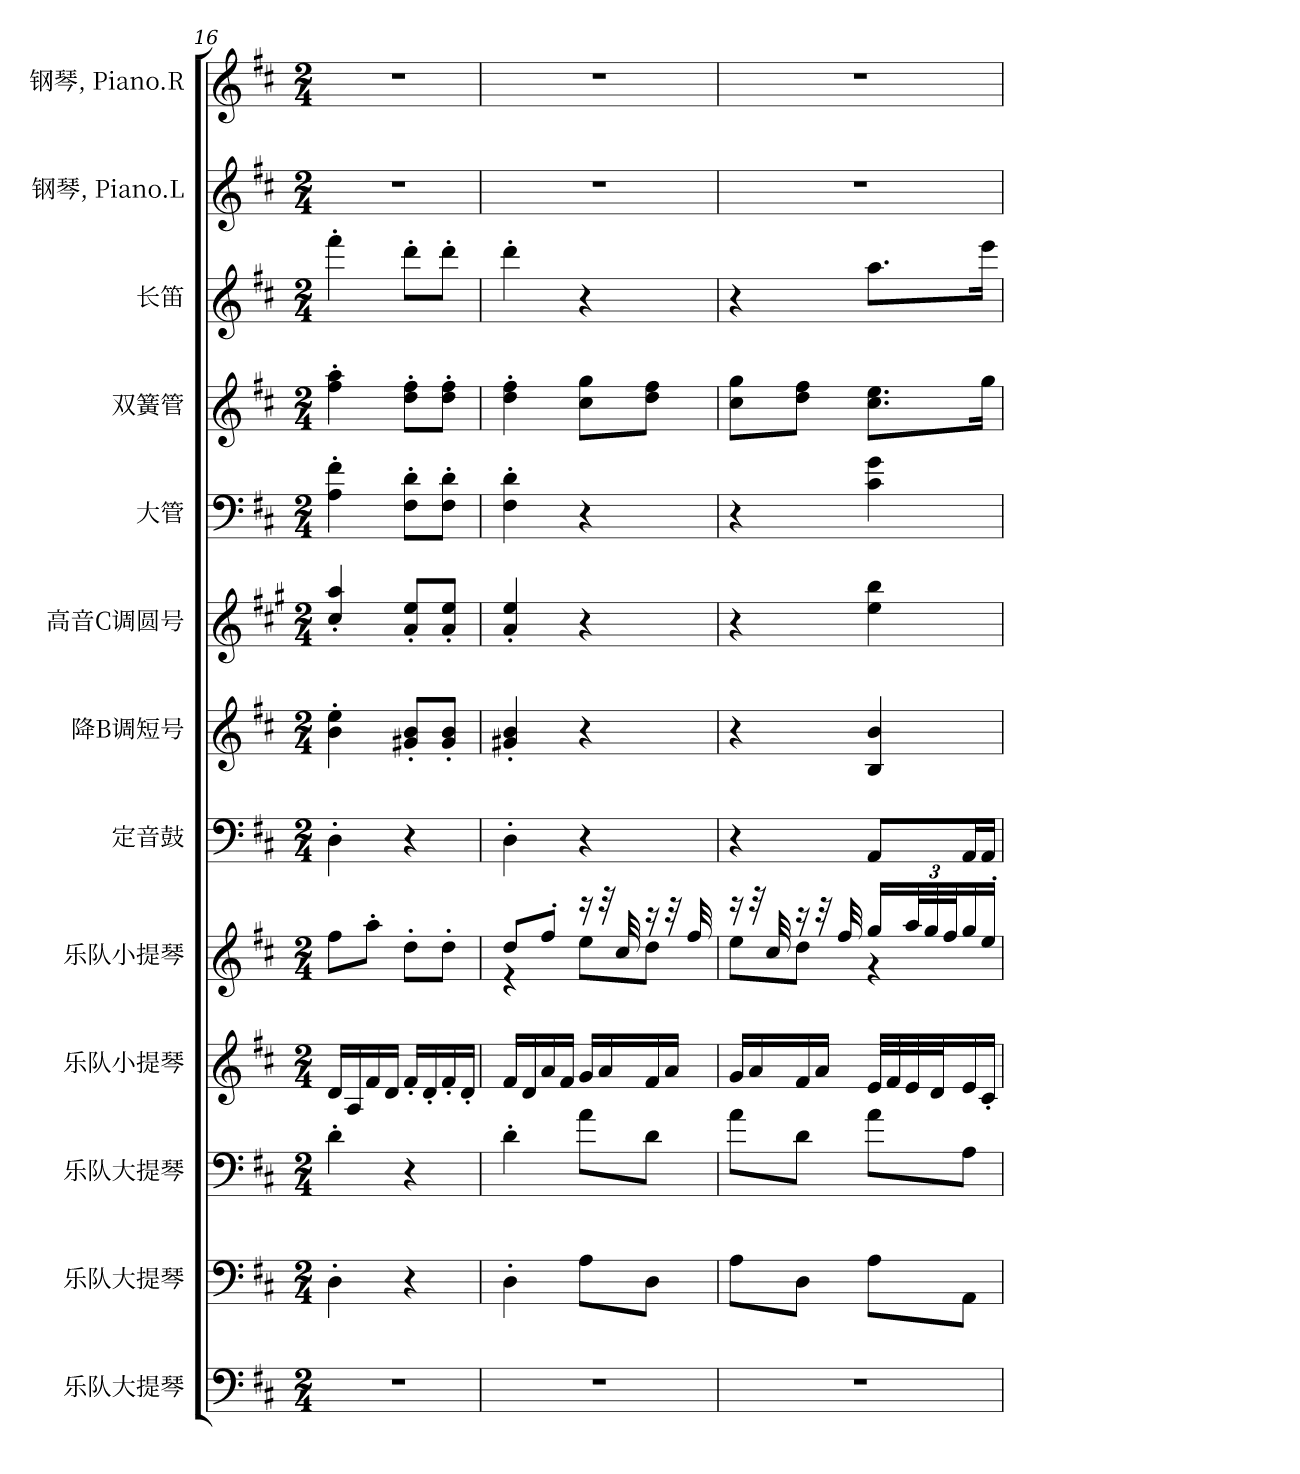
**kern	**kern	**kern	**kern	**kern	**kern	**kern	**kern	**kern	**kern	**kern	**kern	**kern
*part13	*part12	*part11	*part10	*part9	*part8	*part7	*part6	*part5	*part4	*part3	*part2	*part1
*staff13	*staff12	*staff11	*staff10	*staff9	*staff8	*staff7	*staff6	*staff5	*staff4	*staff3	*staff2	*staff1
*I"乐队大提琴	*I"乐队大提琴	*I"乐队大提琴	*I"乐队小提琴	*I"乐队小提琴	*I"定音鼓	*I"降B调短号	*I"高音C调圆号	*I"大管	*I"双簧管	*I"长笛	*I"钢琴, Piano.L	*I"钢琴, Piano.R
*	*	*	*	*	*	*	*	*	*	*	*I'Pno.	*I'Pno.
*clefF4	*clefF4	*clefF4	*clefG2	*clefG2	*clefF4	*clefG2	*clefG2	*clefF4	*clefG2	*clefG2	*clefG2	*clefG2
*	*	*	*	*	*	*ITrd1c2	*ITrd4c7	*	*	*	*	*
*k[f#c#]	*k[f#c#]	*k[f#c#]	*k[f#c#]	*k[f#c#]	*k[f#c#]	*k[]	*k[f#c#]	*k[f#c#]	*k[f#c#]	*k[f#c#]	*k[f#c#]	*k[f#c#]
*M2/4	*M2/4	*M2/4	*M2/4	*M2/4	*M2/4	*M2/4	*M2/4	*M2/4	*M2/4	*M2/4	*M2/4	*M2/4
=16	=16	=16	=16	=16	=16	=16	=16	=16	=16	=16	=16	=16
2r	4D'\	4d'\	16d/LL	8ff#\L	4D'\	4a\' 4dd\'	4f#/' 4dd/'	4A\' 4f#\'	4ff#\' 4aa\'	4fff#'\	2r	2r
.	.	.	16A/	.	.	.	.	.	.	.	.	.
.	.	.	16f#/	8aa'\J	.	.	.	.	.	.	.	.
.	.	.	16d/JJ	.	.	.	.	.	.	.	.	.
.	4r	4r	16f#'/LL	8dd'\L	4r	8f#X/' 8a/'L	8d/' 8a/'L	8F#\' 8d\'L	8dd\' 8ff#\'L	8ddd'\L	.	.
.	.	.	16d'/	.	.	.	.	.	.	.	.	.
.	.	.	16f#'/	8dd'\J	.	8f#/' 8a/'J	8d/' 8a/'J	8F#\' 8d\'J	8dd\' 8ff#\'J	8ddd'\J	.	.
.	.	.	16d'/JJ	.	.	.	.	.	.	.	.	.
!!LO:PB:g=z
=17	=17	=17	=17	=17	=17	=17	=17	=17	=17	=17	=17	=17
*	*	*	*	*^	*	*	*	*	*	*	*	*
2r	4D'\	4d'\	16f#/LL	8dd/L	4r	4D'\	4f#X/' 4a/'	4d/' 4a/'	4F#\' 4d\'	4dd\' 4ff#\'	4ddd'\	2r	2r
.	.	.	16d/	.	.	.	.	.	.	.	.	.	.
.	.	.	16a/	8ff#'/J	.	.	.	.	.	.	.	.	.
.	.	.	16f#/JJ	.	.	.	.	.	.	.	.	.	.
.	8A\L	8a\L	16g/LL	16r	8ee\L	4r	4r	4r	4r	8cc#\ 8gg\L	4r	.	.
.	.	.	16a/	32r	.	.	.	.	.	.	.	.	.
.	.	.	.	32cc#/	.	.	.	.	.	.	.	.	.
.	8D\J	8d\J	16f#/	16r	8dd\J	.	.	.	.	8dd\ 8ff#\J	.	.	.
.	.	.	16a/JJ	32r	.	.	.	.	.	.	.	.	.
.	.	.	.	32ff#/	.	.	.	.	.	.	.	.	.
=18	=18	=18	=18	=18	=18	=18	=18	=18	=18	=18	=18	=18	=18
2r	8A\L	8a\L	16g/LL	16r	8ee\L	4r	4r	4r	4r	8cc#\ 8gg\L	4r	2r	2r
.	.	.	16a/	32r	.	.	.	.	.	.	.	.	.
.	.	.	.	32cc#/	.	.	.	.	.	.	.	.	.
.	8D\J	8d\J	16f#/	16r	8dd\J	.	.	.	.	8dd\ 8ff#\J	.	.	.
.	.	.	16a/JJ	32r	.	.	.	.	.	.	.	.	.
.	.	.	.	32ff#/	.	.	.	.	.	.	.	.	.
.	8A\L	8a\L	32e/LLL	16gg/LL	4r	8AA/L	4A/ 4a/	4a\ 4ee\	4c#\ 4g\	8.cc#\ 8.ee\L	8.aa\L	.	.
.	.	.	32f#/	.	.	.	.	.	.	.	.	.	.
*	*	*	*	*Xbrackettup	*	*	*	*	*	*	*	*	*
.	.	.	32e/	48aa/L	.	.	.	.	.	.	.	.	.
.	.	.	.	48gg/	.	.	.	.	.	.	.	.	.
.	.	.	32d/J	.	.	.	.	.	.	.	.	.	.
.	.	.	.	48ff#/J	.	.	.	.	.	.	.	.	.
.	8AA\J	8A\J	16e/	16gg/	.	16AA/L	.	.	.	.	.	.	.
.	.	.	16c#'/JJ	16ee'/JJ	.	16AA/JJ	.	.	.	16gg\Jk	16eee\Jk	.	.
*	*	*	*	*v	*v	*	*	*	*	*	*	*	*
=	=	=	=	=	=	=	=	=	=	=	=	=
*-	*-	*-	*-	*-	*-	*-	*-	*-	*-	*-	*-	*-
